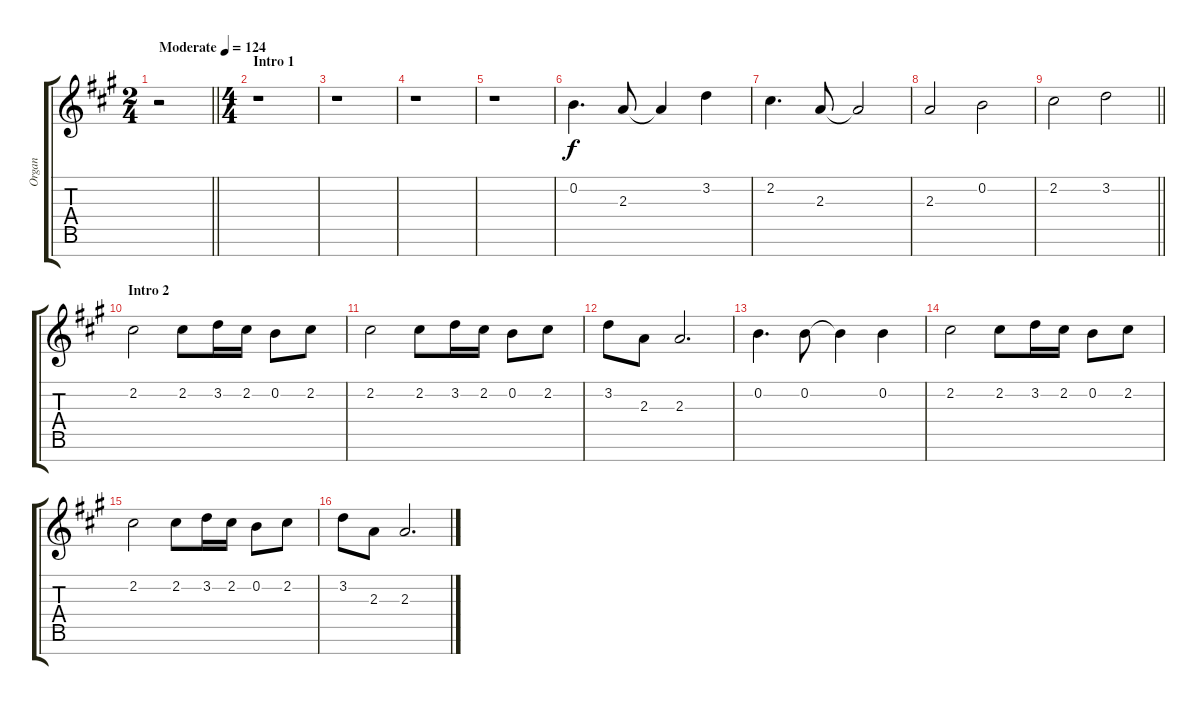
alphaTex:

\track ("Organ" "Organ") {instrument rockorgan}
\staff {score tabs}
\tuning (E5 B4 G4 D4 A3 E3 B2) {hide}
\ts (2 4)
\tempo (124 "Moderate")
\clef g2
\barLineRight lightlight
\ks a
r.2{dy f instrument rockorgan} |
\ts (4 4)
\section ("" "Intro 1")
r.1 |
r.1 |
r.1 |
r.1 |
0.2.4{d} 2.3.8 2.3{t}.4 3.2.4 |
2.2.4{d} 2.3.8 2.3{t}.2 |
2.3.2 0.2.2 |
\barLineRight lightlight
2.2.2 3.2.2 |
\section ("" "Intro 2")
2.2.2 2.2.8 3.2.16 2.2.16 0.2.8 2.2.8 |
2.2.2 2.2.8 3.2.16 2.2.16 0.2.8 2.2.8 |
3.2.8 2.3.8 2.3.2{d} |
0.2.4{d} 0.2.8 0.2{t}.4 0.2.4 |
2.2.2 2.2.8 3.2.16 2.2.16 0.2.8 2.2.8 |
2.2.2 2.2.8 3.2.16 2.2.16 0.2.8 2.2.8 |
3.2.8 2.3.8 2.3.2{d}
